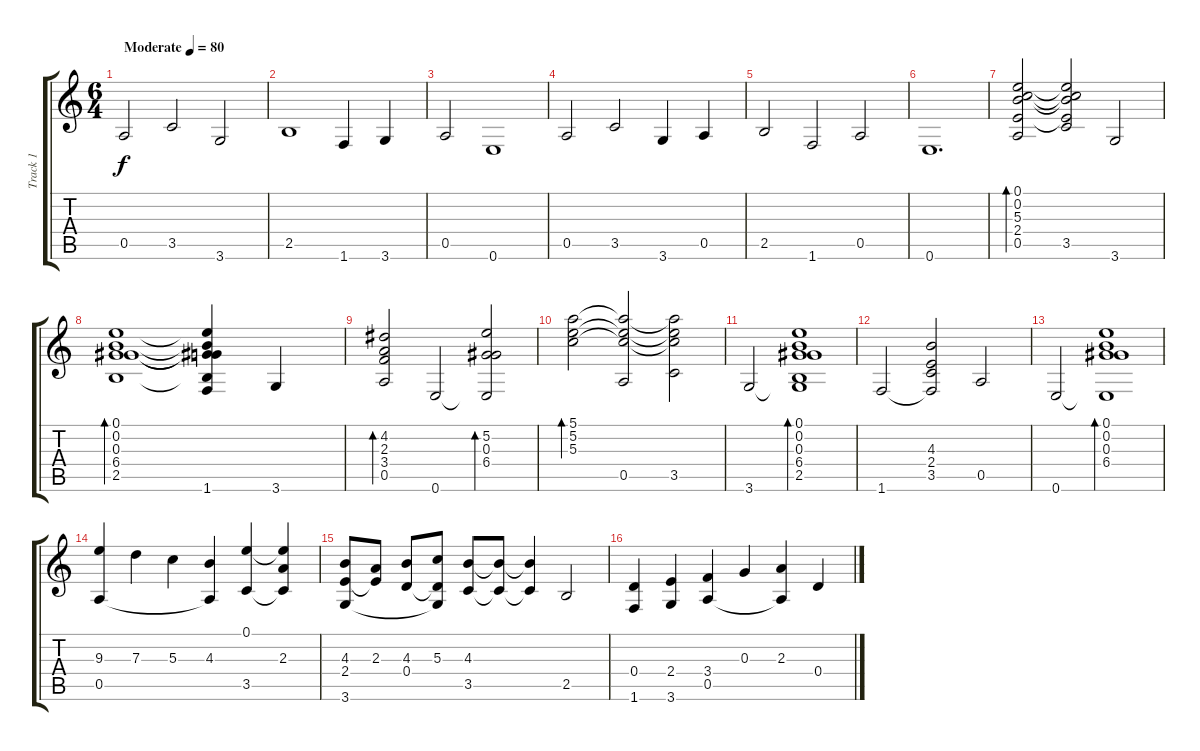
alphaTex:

\track ("Track 1" "Track 1") {instrument acousticguitarnylon}
\staff {score tabs}
\tuning (E4 B3 G3 D3 A2 E2) {hide}
\ts (6 4)
\tempo (80 "Moderate")
\clef g2
\ks c
0.5.2{dy f instrument acousticguitarnylon} 3.5.2 3.6.2 |
2.5.1 1.6.4 3.6.4 |
0.5.2 0.6.1 |
0.5.2 3.5.2 3.6.4 0.5.4 |
2.5.2 1.6.2 0.5.2 |
0.6.1{d} |
(0.1 0.2 5.3 2.4 0.5).2{bd 480} (0.1{t} 0.2{t} 5.3{t} 2.4{t} 3.5).2 3.6.2 |
(0.1 0.2 0.3 6.4 2.5).1{bd 480} (0.1{t} 0.2{t} 0.3{t} 6.4{t} 2.5{t} 1.6).4 3.6.4 |
(4.2 2.3 3.4 0.5).2{bd 480} 0.6.2 (5.2 0.3 6.4 0.6{t}).2{bd 480} |
(5.1 5.2 5.3).2{bd 60} (5.1{t} 5.2{t} 5.3{t} 0.5).2 (5.1{t} 5.2{t} 5.3{t} 3.5).2 |
3.6.2 (0.1 0.2 0.3 6.4 2.5 3.6{t}).1{bd 480} |
1.6.2 (4.3 2.4 3.5 1.6{t}).2 0.5.2 |
0.6.2 (0.1 0.2 0.3 6.4 0.6{t}).1{bd 480} |
(9.3 0.5).4 7.3.4 5.3.4 (4.3 0.5{t}).4 (0.1 3.5).4 (0.1{t} 2.3 3.5{t}).4 |
(4.3 2.4 3.6).8 (2.3 2.4{t}).8 (4.3 0.4).8 (5.3 0.4{t} 3.6{t}).8 (4.3 3.5).8 (4.3{t} 3.5{t}).8 (4.3{t} 3.5{t}).4 2.5.2 |
(0.4 1.6).4 (2.4 3.6).4 (3.4 0.5).4 0.3.4 (2.3 0.5{t}).4 0.4.4
